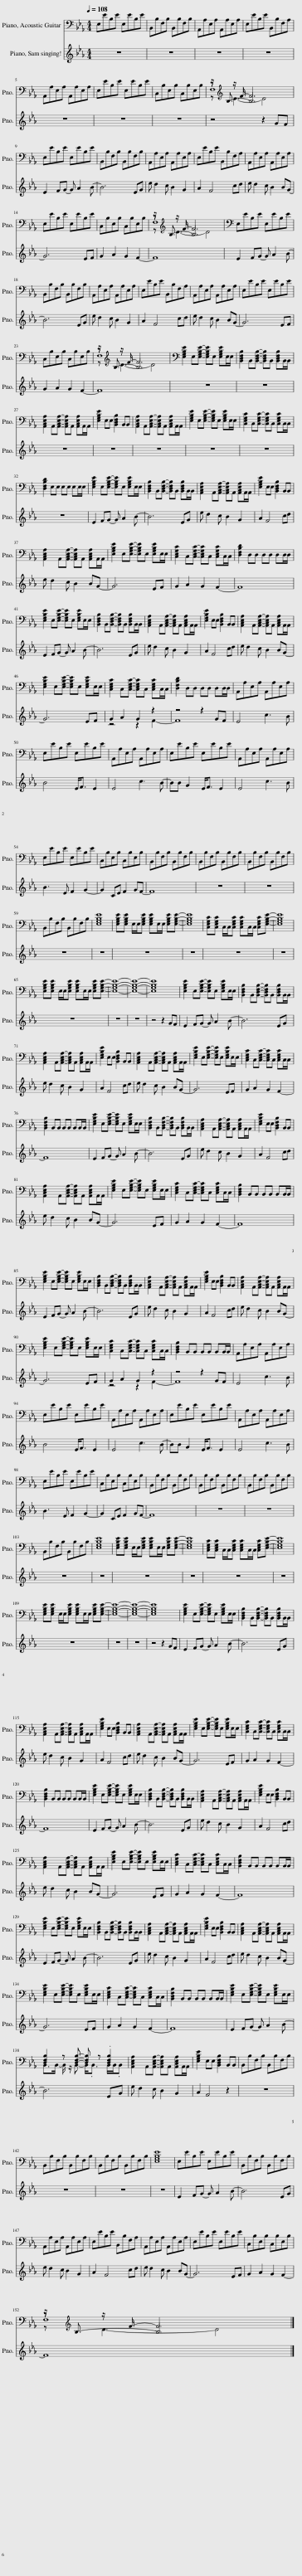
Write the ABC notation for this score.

X:1
%%score ( 1 2 3 4 ) ( 5 6 )
L:1/8
Q:1/4=108
M:4/4
I:linebreak $
K:Eb
V:1 bass
V:2 bass
V:3 bass
V:4 bass
V:5 treble
V:6 treble
V:1
 E,EB,E E,EB,E | B,,B,F,B, B,,B,F,B, | A,,A,E,A, A,,A,E,A, | E,EB,E B,,B,F,A, |$ A,,A,E,A, A,,A,E,A, | %5
 E,EB,E E,EB,E | C,B,E,B, C,B,E,B, | z[K:treble] z/ F/- F6 |$ E,EB,E E,EB,E | B,,B,F,B, B,,B,F,B, | %10
 A,,A,E,A, A,,A,E,A, | E,EB,E B,,B,F,A, | A,,A,E,A, A,,A,E,A, |$ E,EB,E E,EB,E | C,B,E,B, C,B,E,B, | %15
 z[K:treble] z/ F/- F6 | E,EB,E E,EB,E |$ B,,B,F,B, B,,B,F,B, | A,,A,E,A, A,,A,E,A, | E,EB,E B,,B,F,A, | %20
 A,,A,E,A, A,,A,E,A, | E,EB,E E,EB,E |$ C,B,E,B, C,B,E,B, | z[K:treble] z/ F/- F6 | [E,G,B,E]2 E,[E,G,B,E]- [E,G,B,E]E, [E,G,B,E]E,/E,/ | %25
 [B,,D,F,B,]2 B,,[B,,D,F,B,]- [B,,D,F,B,]B,, [B,,D,F,B,]B,,/B,,/ |$ [A,,C,E,A,]2 A,,[A,,C,E,A,]- [A,,C,E,A,]A,, [A,,C,E,A,]A,,/A,,/ | [E,G,B,E]2 E,E, [B,,D,F,B,]2 B,,B,, | [A,,C,E,A,]2 A,,[A,,C,E,A,]- [A,,C,E,A,]A,, [A,,C,E,A,]A,,/A,,/ | [E,G,B,E]2 E,[E,G,B,E]- [E,G,B,E]E, [E,G,B,E]E,/E,/ | %30
 [C,E,G,C]2 C,[C,E,G,C]- [C,E,G,C]C, [C,E,G,C]C,/C,/ |$ [D,F,B,D]2 E,E, E,E, E,E,/E,/ | [E,G,B,E]2 E,[E,G,B,E]- [E,G,B,E]E, [E,G,B,E]E,/E,/ | [B,,D,F,B,]2 B,,[B,,D,F,B,]- [B,,D,F,B,]B,, [B,,D,F,B,]B,,/B,,/ | [A,,C,E,A,]2 A,,[A,,C,E,A,]- [A,,C,E,A,]A,, [A,,C,E,A,]A,,/A,,/ | %35
 [E,G,B,E]2 E,E, [B,,D,F,B,]2 B,,B,, |$ [A,,C,E,A,]2 A,,[A,,C,E,A,]- [A,,C,E,A,]A,, [A,,C,E,A,]A,,/A,,/ | [E,G,B,E]2 E,[E,G,B,E]- [E,G,B,E]E, [E,G,B,E]E,/E,/ | [C,E,G,C]2 C,[C,E,G,C]- [C,E,G,C]C, [C,E,G,C]C,/C,/ | [D,F,B,D]2 D,D, D,D, D,D,/D,/ |$ %40
 [E,G,B,E]2 E,[E,G,B,E]- [E,G,B,E]E, [E,G,B,E]E,/E,/ | [B,,D,F,B,]2 B,,[B,,D,F,B,]- [B,,D,F,B,]B,, [B,,D,F,B,]B,,/B,,/ | [A,,C,E,A,]2 A,,[A,,C,E,A,]- [A,,C,E,A,]A,, [A,,C,E,A,]A,,/A,,/ | [E,G,B,E]2 E,E, [B,,D,F,B,]2 B,,B,, | [A,,C,E,A,]2 A,,[A,,C,E,A,]- [A,,C,E,A,]A,, [A,,C,E,A,]A,,/A,,/ |$ %45
 [E,G,B,E]2 E,[E,G,B,E]- [E,G,B,E]E, [E,G,B,E]E,/E,/ | [C,E,G,C]2 C,[C,E,G,C]- [C,E,G,C]C, [C,E,G,C]C,/C,/ | [D,F,B,D]2 D,D, D,D, D,D,/D,/ | A,,A,E,A, A,,A,E,A, |$ E,EB,E E,EB,E | %50
 A,,A,E,A, A,,A,E,A, | E,EB,E E,EB,E | A,,A,E,A, A,,A,E,A, |$ E,EB,E E,EB,E | C,B,E,B, C,B,E,B, | %55
 B,,B,F,B, B,,B,F,B, | B,,B,F,B, B,,B,F,B, | B,,B,F,B, B,,B,F,B, |$ B,,B,F,B, B,,B,F,B, | [E,G,B,E]8 | %60
 [E,G,B,E][E,G,B,E] E,/E,/[E,G,B,E] [E,G,B,E]E,/E,/ [E,G,B,E][E,G,B,E]- | [E,G,B,E]8 | [C,E,G,C][C,E,G,C] C,/C,/[C,E,G,C] [C,E,G,C]C,/C,/ [C,E,G,C][E,G,B,E]- | [E,G,B,E]8 |$ [E,G,B,E][E,G,B,E] E,/E,/[E,G,B,E] [E,G,B,E]E,/E,/ [E,G,B,E][E,G,B,E]- | %65
 [E,G,B,E]8- | [E,G,B,E]8- | [E,G,B,E]8 | [E,G,B,E]2 E,[E,G,B,E]- [E,G,B,E]E, [E,G,B,E]E,/E,/ | [B,,D,F,B,]2 B,,[B,,D,F,B,]- [B,,D,F,B,]B,, [B,,D,F,B,]B,,/B,,/ |$ %70
 [A,,C,E,A,]2 A,,[A,,C,E,A,]- [A,,C,E,A,]A,, [A,,C,E,A,]A,,/A,,/ | [E,G,B,E]2 E,E, [B,,D,F,B,]2 B,,B,, | [A,,C,E,A,]2 A,,[A,,C,E,A,]- [A,,C,E,A,]A,, [A,,C,E,A,]A,,/A,,/ | [E,G,B,E]2 E,[E,G,B,E]- [E,G,B,E]E, [E,G,B,E]E,/E,/ | [C,E,G,C]2 C,[C,E,G,C]- [C,E,G,C]C, [C,E,G,C]C,/C,/ |$ %75
 [B,,D,F,B,]2 B,,B,, B,,B,, B,,B,,/B,,/ | [E,G,B,E]2 E,[E,G,B,E]- [E,G,B,E]E, [E,G,B,E]E,/E,/ | [B,,D,F,B,]2 B,,[B,,D,F,B,]- [B,,D,F,B,]B,, [B,,D,F,B,]B,,/B,,/ | [A,,C,E,A,]2 A,,[A,,C,E,A,]- [A,,C,E,A,]A,, [A,,C,E,A,]A,,/A,,/ | [E,G,B,E]2 E,E, [B,,D,F,B,]2 B,,B,, |$ %80
 [A,,C,E,A,]2 A,,[A,,C,E,A,]- [A,,C,E,A,]A,, [A,,C,E,A,]A,,/A,,/ | [E,G,B,E]2 E,[E,G,B,E]- [E,G,B,E]E, [E,G,B,E]E,/E,/ | [C,E,G,C]2 C,[C,E,G,C]- [C,E,G,C]C, [C,E,G,C]C,/C,/ | [B,,D,F,B,]2 B,,B,, B,,B,, B,,B,,/B,,/ |$ [E,G,B,E]2 E,[E,G,B,E]- [E,G,B,E]E, [E,G,B,E]E,/E,/ | %85
 [B,,D,F,B,]2 B,,[B,,D,F,B,]- [B,,D,F,B,]B,, [B,,D,F,B,]B,,/B,,/ | [A,,C,E,A,]2 A,,[A,,C,E,A,]- [A,,C,E,A,]A,, [A,,C,E,A,]A,,/A,,/ | [E,G,B,E]2 E,E, [B,,D,F,B,]2 B,,B,, | [A,,C,E,A,]2 A,,[A,,C,E,A,]- [A,,C,E,A,]A,, [A,,C,E,A,]A,,/A,,/ |$ [E,G,B,E]2 E,[E,G,B,E]- [E,G,B,E]E, [E,G,B,E]E,/E,/ | %90
 [C,E,G,C]2 C,[C,E,G,C]- [C,E,G,C]C, [C,E,G,C]C,/C,/ | [B,,D,F,B,]2 B,,B,, B,,B,, B,,B,,/B,,/ | A,,A,E,A, A,,A,E,A, |$ E,EB,E E,EB,E | A,,A,E,A, A,,A,E,A, | %95
 E,EB,E E,EB,E | A,,A,E,A, A,,A,E,A, |$ E,EB,E E,EB,E | C,B,E,B, C,B,E,B, | B,,B,F,B, B,,B,F,B, | %100
 B,,B,F,B, B,,B,F,B, | B,,B,F,B, B,,B,F,B, |$ B,,B,F,B, B,,B,F,B, | [E,G,B,E]8 | [E,G,B,E][E,G,B,E] E,/E,/[E,G,B,E] [E,G,B,E]E,/E,/ [E,G,B,E][E,G,B,E]- | %105
 [E,G,B,E]8 | [C,E,G,C][C,E,G,C] C,/C,/[C,E,G,C] [C,E,G,C]C,/C,/ [C,E,G,C][E,G,B,E]- | [E,G,B,E]8 |$ [E,G,B,E][E,G,B,E] E,/E,/[E,G,B,E] [E,G,B,E]E,/E,/ [E,G,B,E][E,G,B,E]- | [E,G,B,E]8- | %110
 [E,G,B,E]8- | [E,G,B,E]8 | [E,G,B,E]2 E,[E,G,B,E]- [E,G,B,E]E, [E,G,B,E]E,/E,/ | [B,,D,F,B,]2 B,,[B,,D,F,B,]- [B,,D,F,B,]B,, [B,,D,F,B,]B,,/B,,/ |$ [A,,C,E,A,]2 A,,[A,,C,E,A,]- [A,,C,E,A,]A,, [A,,C,E,A,]A,,/A,,/ | %115
 [E,G,B,E]2 E,E, [B,,D,F,B,]2 B,,B,, | [A,,C,E,A,]2 A,,[A,,C,E,A,]- [A,,C,E,A,]A,, [A,,C,E,A,]A,,/A,,/ | [E,G,B,E]2 E,[E,G,B,E]- [E,G,B,E]E, [E,G,B,E]E,/E,/ | [C,E,G,C]2 C,[C,E,G,C]- [C,E,G,C]C, [C,E,G,C]C,/C,/ |$ [B,,D,F,B,]2 B,,B,, B,,B,, B,,B,,/B,,/ | %120
 [E,G,B,E]2 E,[E,G,B,E]- [E,G,B,E]E, [E,G,B,E]E,/E,/ | [B,,D,F,B,]2 B,,[B,,D,F,B,]- [B,,D,F,B,]B,, [B,,D,F,B,]B,,/B,,/ | [A,,C,E,A,]2 A,,[A,,C,E,A,]- [A,,C,E,A,]A,, [A,,C,E,A,]A,,/A,,/ | [E,G,B,E]2 E,E, [B,,D,F,B,]2 B,,B,, |$ [A,,C,E,A,]2 A,,[A,,C,E,A,]- [A,,C,E,A,]A,, [A,,C,E,A,]A,,/A,,/ | %125
 [E,G,B,E]2 E,[E,G,B,E]- [E,G,B,E]E, [E,G,B,E]E,/E,/ | [C,E,G,C]2 C,[C,E,G,C]- [C,E,G,C]C, [C,E,G,C]C,/C,/ | [B,,D,F,B,]2 B,,B,, B,,B,, B,,B,,/B,,/ |$ [E,G,B,E]2 E,[E,G,B,E]- [E,G,B,E]E, [E,G,B,E]E,/E,/ | [B,,D,F,B,]2 B,,[B,,D,F,B,]- [B,,D,F,B,]B,, [B,,D,F,B,]B,,/B,,/ | %130
 [A,,C,E,A,]2 A,,[A,,C,E,A,]- [A,,C,E,A,]A,, [A,,C,E,A,]A,,/A,,/ | [E,G,B,E]2 E,E, [B,,D,F,B,]2 B,,B,, | [A,,C,E,A,]2 A,,[A,,C,E,A,]- [A,,C,E,A,]A,, [A,,C,E,A,]A,,/A,,/ |$ [E,G,B,E]2 E,[E,G,B,E]- [E,G,B,E]E, [E,G,B,E]E,/E,/ | [C,E,G,C]2 C,[C,E,G,C]- [C,E,G,C]C, [C,E,G,C]C,/C,/ | %135
 [B,,D,F,B,]2 B,,B,, B,,B,, B,,B,,/B,,/ | [E,G,B,E]2 E,[E,G,B,E]- [E,G,B,E]E, [E,G,B,E]E,/E,/ |$ [D,F,B,]2 z [D,F,B,]- [D,F,B,] z .[D,F,B,]2 | [A,,C,E,A,]2 A,,[A,,C,E,A,]- [A,,C,E,A,]A,, [A,,C,E,A,]A,,/A,,/ | [E,G,B,E]2 E,E, [B,,D,F,B,]2 B,,B,, | %140
 B,,B,F,B, B,,B,F,B, |$ B,,B,F,B, B,,B,F,B, | B,,B,F,B, B,,B,F,B, | [E,G,B,E]8 | E,EB,E E,EB,E | %145
 B,,B,F,B, B,,B,F,B, |$ A,,A,E,A, A,,A,E,A, | E,EB,E B,,B,F,A, | A,,A,E,A, A,,A,E,A, | E,EB,E E,EB,E | %150
 C,B,E,B, C,B,E,B, |$ z[K:treble] z/ F/- F6 |] %152
V:2
 x8 | x8 | x8 | x8 |$ x8 | %5
 x8 | x8 | z[K:treble] D3- D4 |$ x8 | x8 | %10
 x8 | x8 | x8 |$ x8 | x8 | %15
 z[K:treble] D3- D4 | x8 |$ x8 | x8 | x8 | %20
 x8 | x8 |$ x8 | z[K:treble] D3- D4 | x8 | %25
 x8 |$ x8 | x8 | x8 | x8 | %30
 x8 |$ x8 | x8 | x8 | x8 | %35
 x8 |$ x8 | x8 | x8 | x8 |$ %40
 x8 | x8 | x8 | x8 | x8 |$ %45
 x8 | x8 | x8 | x8 |$ x8 | %50
 x8 | x8 | x8 |$ x8 | x8 | %55
 x8 | x8 | x8 |$ x8 | x8 | %60
 x8 | x8 | x8 | x8 |$ x8 | %65
 x8 | x8 | x8 | x8 | x8 |$ %70
 x8 | x8 | x8 | x8 | x8 |$ %75
 x8 | x8 | x8 | x8 | x8 |$ %80
 x8 | x8 | x8 | x8 |$ x8 | %85
 x8 | x8 | x8 | x8 |$ x8 | %90
 x8 | x8 | x8 |$ x8 | x8 | %95
 x8 | x8 |$ x8 | x8 | x8 | %100
 x8 | x8 |$ x8 | x8 | x8 | %105
 x8 | x8 | x8 |$ x8 | x8 | %110
 x8 | x8 | x8 | x8 |$ x8 | %115
 x8 | x8 | x8 | x8 |$ x8 | %120
 x8 | x8 | x8 | x8 |$ x8 | %125
 x8 | x8 | x8 |$ x8 | x8 | %130
 x8 | x8 | x8 |$ x8 | x8 | %135
 x8 | x8 |$ B,,>B,,- B,,/ z/ B,,- B,,<.B,, B,,/B,,/.B,, | x8 | x8 | %140
 x8 |$ x8 | x8 | x8 | x8 | %145
 x8 |$ x8 | x8 | x8 | x8 | %150
 x8 |$ z[K:treble] D3- D4 |] %152
V:3
 x8 | x8 | x8 | x8 |$ x8 | %5
 x8 | x8 | z/[K:treble] B,3/2- B,6 |$ x8 | x8 | %10
 x8 | x8 | x8 |$ x8 | x8 | %15
 z/[K:treble] B,3/2- B,6 | x8 |$ x8 | x8 | x8 | %20
 x8 | x8 |$ x8 | z/[K:treble] B,3/2- B,6 | x8 | %25
 x8 |$ x8 | x8 | x8 | x8 | %30
 x8 |$ x8 | x8 | x8 | x8 | %35
 x8 |$ x8 | x8 | x8 | x8 |$ %40
 x8 | x8 | x8 | x8 | x8 |$ %45
 x8 | x8 | x8 | x8 |$ x8 | %50
 x8 | x8 | x8 |$ x8 | x8 | %55
 x8 | x8 | x8 |$ x8 | x8 | %60
 x8 | x8 | x8 | x8 |$ x8 | %65
 x8 | x8 | x8 | x8 | x8 |$ %70
 x8 | x8 | x8 | x8 | x8 |$ %75
 x8 | x8 | x8 | x8 | x8 |$ %80
 x8 | x8 | x8 | x8 |$ x8 | %85
 x8 | x8 | x8 | x8 |$ x8 | %90
 x8 | x8 | x8 |$ x8 | x8 | %95
 x8 | x8 |$ x8 | x8 | x8 | %100
 x8 | x8 |$ x8 | x8 | x8 | %105
 x8 | x8 | x8 |$ x8 | x8 | %110
 x8 | x8 | x8 | x8 |$ x8 | %115
 x8 | x8 | x8 | x8 |$ x8 | %120
 x8 | x8 | x8 | x8 |$ x8 | %125
 x8 | x8 | x8 |$ x8 | x8 | %130
 x8 | x8 | x8 |$ x8 | x8 | %135
 x8 | x8 |$ x8 | x8 | x8 | %140
 x8 |$ x8 | x8 | x8 | x8 | %145
 x8 |$ x8 | x8 | x8 | x8 | %150
 x8 |$ z/[K:treble] B,3/2- B,6 |] %152
V:4
 x8 | x8 | x8 | x8 |$ x8 | %5
 x8 | x8 | F,8[K:treble] |$ x8 | x8 | %10
 x8 | x8 | x8 |$ x8 | x8 | %15
 F,8[K:treble] | x8 |$ x8 | x8 | x8 | %20
 x8 | x8 |$ x8 | F,8[K:treble] | x8 | %25
 x8 |$ x8 | x8 | x8 | x8 | %30
 x8 |$ x8 | x8 | x8 | x8 | %35
 x8 |$ x8 | x8 | x8 | x8 |$ %40
 x8 | x8 | x8 | x8 | x8 |$ %45
 x8 | x8 | x8 | x8 |$ x8 | %50
 x8 | x8 | x8 |$ x8 | x8 | %55
 x8 | x8 | x8 |$ x8 | x8 | %60
 x8 | x8 | x8 | x8 |$ x8 | %65
 x8 | x8 | x8 | x8 | x8 |$ %70
 x8 | x8 | x8 | x8 | x8 |$ %75
 x8 | x8 | x8 | x8 | x8 |$ %80
 x8 | x8 | x8 | x8 |$ x8 | %85
 x8 | x8 | x8 | x8 |$ x8 | %90
 x8 | x8 | x8 |$ x8 | x8 | %95
 x8 | x8 |$ x8 | x8 | x8 | %100
 x8 | x8 |$ x8 | x8 | x8 | %105
 x8 | x8 | x8 |$ x8 | x8 | %110
 x8 | x8 | x8 | x8 |$ x8 | %115
 x8 | x8 | x8 | x8 |$ x8 | %120
 x8 | x8 | x8 | x8 |$ x8 | %125
 x8 | x8 | x8 |$ x8 | x8 | %130
 x8 | x8 | x8 |$ x8 | x8 | %135
 x8 | x8 |$ x8 | x8 | x8 | %140
 x8 |$ x8 | x8 | x8 | x8 | %145
 x8 |$ x8 | x8 | x8 | x8 | %150
 x8 |$ F,8[K:treble] |] %152
V:5
 z8 | z8 | z8 | z8 |$ z8 | %5
 z8 | z8 | z4 z2 GF |$ E2 FG- G A2 B- | B6 EG | %10
 e d2 c B2 G2 | A2 F4 cd | e d2 c B2 BG- |$ G6 EF | G2 A2 G2 F2- | %15
 F8 | E2 FG- G A2 B- |$ B6 EG | e d2 c B2 G2 | A2 F4 cd | %20
 e d2 c B2 BG- | G6 EF |$ G2 A2 G2 F2- | F8 | z8 | %25
 z8 |$ z8 | z8 | z8 | z8 | %30
 z8 |$ z8 | E2 FG- G A2 B- | B6 EG | e d2 c B2 G2 | %35
 A2 F4 cd |$ e d2 c B2 BG- | G6 EF | G2 A2 G2 F2- | F8 |$ %40
 E2 FG- G A2 B- | B6 EG | e d2 c B2 G2 | A2 F4 cd | e d2 c B2 BG- |$ %45
 G6 EF | G2 A2 G2 z2 | z4 z2 GF | E4 c3 B |$ B4 E<F E2 | %50
 E4 c3 B- | BB G2 E<F E2 | E4 c3 B |$ B3 E F2 G2- | G2 CE F2 GF- | %55
 F8 | z8 | z8 |$ z8 | z8 | %60
 z8 | z8 | z8 | z8 |$ z8 | %65
 z8 | z8 | z4 z2 GF | E2 FG- G A2 B- | B6 EG |$ %70
 e d2 c B2 G2 | A2 F4 cd | e d2 c B2 BG- | G6 EF | G2 A2 G2 F2- |$ %75
 F8 | E2 FG- G A2 B- | B6 EG | e d2 c B2 G2 | A2 F4 cd |$ %80
 e d2 c B2 BG- | G6 EF | G2 A2 G2 F2- | F8 |$ E2 FG- G A2 B- | %85
 B6 EG | e d2 c B2 G2 | A2 F4 cd | e d2 c B2 BG- |$ G6 EF | %90
 G2 A2 G2 z2 | z4 z2 GF | E4 c3 B |$ B4 E<F E2 | E4 c3 B- | %95
 BB G2 E<F E2 | E4 c3 B |$ B3 E F2 G2- | G2 CE F2 GF- | F8 | %100
 z8 | z8 |$ z8 | z8 | z8 | %105
 z8 | z8 | z8 |$ z8 | z8 | %110
 z8 | z4 z2 GF | E2 FG- G A2 B- | B6 EG |$ e d2 c B2 G2 | %115
 A2 F4 cd | e d2 c B2 BG- | G6 EF | G2 A2 G2 F2- |$ F8 | %120
 E2 FG- G A2 B- | B6 EG | e d2 c B2 G2 | A2 F4 cd |$ e d2 c B2 BG- | %125
 G6 EF | G2 A2 G2 F2- | F8 |$ E2 FG- G A2 B- | B6 EG | %130
 e d2 c B2 G2 | A2 F4 cd | e d2 c B2 BG- |$ G6 EF | G2 A2 G2 F2- | %135
 F8 | E2 FG- G A2 B- |$ B6 EG | e d2 c B2 G2 | A2 F4 z2 | %140
 z8 |$ z8 | z8 | z8 | E2 FG- G A2 B- | %145
 B6 EG |$ e d2 c B2 G2 | A2 F4 cd | e d2 c B2 BG- | G6 EF | %150
 G2 A2 G2 F2- |$ F8 |] %152
V:6
 x8 | x8 | x8 | x8 |$ x8 | %5
 x8 | x8 | x8 |$ x8 | x8 | %10
 x8 | x8 | x8 |$ x8 | x8 | %15
 x8 | x8 |$ x8 | x8 | x8 | %20
 x8 | x8 |$ x8 | x8 | x8 | %25
 x8 |$ x8 | x8 | x8 | x8 | %30
 x8 |$ x8 | x8 | x8 | x8 | %35
 x8 |$ x8 | x8 | x8 | x8 |$ %40
 x8 | x8 | x8 | x8 | x8 |$ %45
 x8 | z4 z2 F2- | F8 | x8 |$ x8 | %50
 x8 | x8 | x8 |$ x8 | x8 | %55
 x8 | x8 | x8 |$ x8 | x8 | %60
 x8 | x8 | x8 | x8 |$ x8 | %65
 x8 | x8 | x8 | x8 | x8 |$ %70
 x8 | x8 | x8 | x8 | x8 |$ %75
 x8 | x8 | x8 | x8 | x8 |$ %80
 x8 | x8 | x8 | x8 |$ x8 | %85
 x8 | x8 | x8 | x8 |$ x8 | %90
 z4 z2 F2- | F8 | x8 |$ x8 | x8 | %95
 x8 | x8 |$ x8 | x8 | x8 | %100
 x8 | x8 |$ x8 | x8 | x8 | %105
 x8 | x8 | x8 |$ x8 | x8 | %110
 x8 | x8 | x8 | x8 |$ x8 | %115
 x8 | x8 | x8 | x8 |$ x8 | %120
 x8 | x8 | x8 | x8 |$ x8 | %125
 x8 | x8 | x8 |$ x8 | x8 | %130
 x8 | x8 | x8 |$ x8 | x8 | %135
 x8 | x8 |$ x8 | x8 | x8 | %140
 x8 |$ x8 | x8 | x8 | x8 | %145
 x8 |$ x8 | x8 | x8 | x8 | %150
 x8 |$ x8 |] %152
